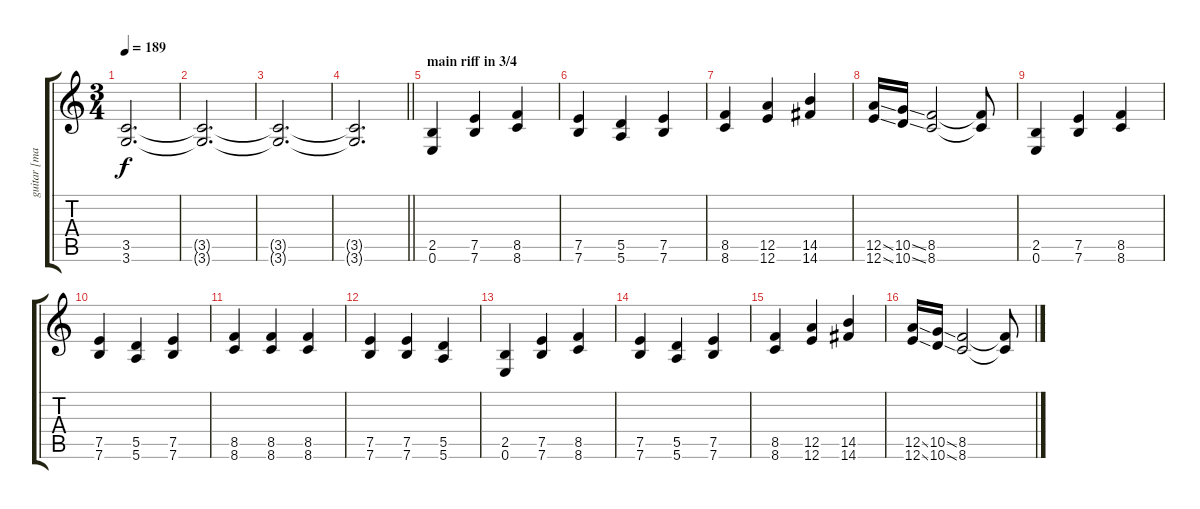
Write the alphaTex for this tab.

\track ("guitar [maneki]" "guitar [ma") {instrument distortionguitar}
\staff {score tabs}
\tuning (E4 B3 G3 D3 A2 E2) {hide}
\ts (3 4)
\tempo 189
\clef g2
\ks c
(3.5 3.6).2{d dy f} |
(3.5{t} 3.6{t}).2{d} |
(3.5{t} 3.6{t}).2{d} |
\barLineRight lightlight
(3.5{t} 3.6{t}).2{d} |
\section ("" "main riff in 3/4")
(2.5 0.6).4 (7.5 7.6).4 (8.5 8.6).4 |
(7.5 7.6).4 (5.5 5.6).4 (7.5 7.6).4 |
(8.5 8.6).4 (12.5 12.6).4 (14.5 14.6).4 |
(12.5{ss} 12.6{ss}).16 (10.5{ss} 10.6{ss}).16 (8.5 8.6).2 (8.5{t} 8.6{t}).8 |
(2.5 0.6).4 (7.5 7.6).4 (8.5 8.6).4 |
(7.5 7.6).4 (5.5 5.6).4 (7.5 7.6).4 |
(8.5 8.6).4 (8.5 8.6).4 (8.5 8.6).4 |
(7.5 7.6).4 (7.5 7.6).4 (5.5 5.6).4 |
(2.5 0.6).4 (7.5 7.6).4 (8.5 8.6).4 |
(7.5 7.6).4 (5.5 5.6).4 (7.5 7.6).4 |
(8.5 8.6).4 (12.5 12.6).4 (14.5 14.6).4 |
(12.5{ss} 12.6{ss}).16 (10.5{ss} 10.6{ss}).16 (8.5 8.6).2 (8.5{t} 8.6{t}).8
